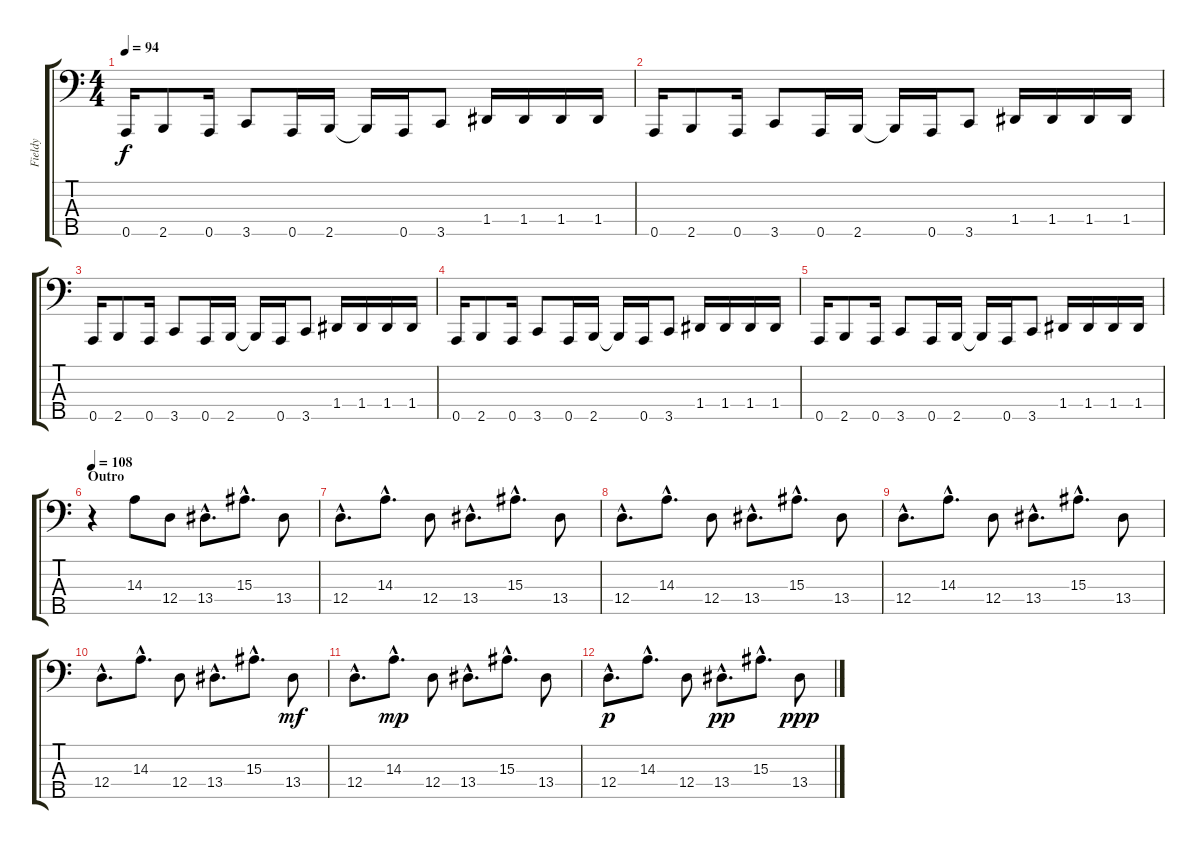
\track ("Fieldy" "Fieldy") {instrument slapbass1}
\staff {score tabs}
\tuning (F2 C2 G1 D1 A0) {hide}
\ts (4 4)
\tempo 94
\clef f4
\ks c
0.5.16{dy f} 2.5.8 0.5.16 3.5.8 0.5.16 2.5.16 2.5{t}.16 0.5.16 3.5.8 1.4.16 1.4.16 1.4.16 1.4.16 |
0.5.16 2.5.8 0.5.16 3.5.8 0.5.16 2.5.16 2.5{t}.16 0.5.16 3.5.8 1.4.16 1.4.16 1.4.16 1.4.16 |
0.5.16 2.5.8 0.5.16 3.5.8 0.5.16 2.5.16 2.5{t}.16 0.5.16 3.5.8 1.4.16 1.4.16 1.4.16 1.4.16 |
0.5.16 2.5.8 0.5.16 3.5.8 0.5.16 2.5.16 2.5{t}.16 0.5.16 3.5.8 1.4.16 1.4.16 1.4.16 1.4.16 |
0.5.16 2.5.8 0.5.16 3.5.8 0.5.16 2.5.16 2.5{t}.16 0.5.16 3.5.8 1.4.16 1.4.16 1.4.16 1.4.16 |
\section ("" "Outro")
\tempo 108
r.4{instrument electricbassfinger} 14.3.8 12.4.8 13.4{hac}.8{d} 15.3{hac}.8{d} 13.4.8 |
12.4{hac}.8{d} 14.3{hac}.8{d} 12.4.8 13.4{hac}.8{d} 15.3{hac}.8{d} 13.4.8 |
12.4{hac}.8{d} 14.3{hac}.8{d} 12.4.8 13.4{hac}.8{d} 15.3{hac}.8{d} 13.4.8 |
12.4{hac}.8{d} 14.3{hac}.8{d} 12.4.8 13.4{hac}.8{d} 15.3{hac}.8{d} 13.4.8 |
12.4{hac}.8{d} 14.3{hac}.8{d} 12.4.8 13.4{hac}.8{d} 15.3{hac}.8{d} 13.4.8{dy mf} |
12.4{hac}.8{d} 14.3{hac}.8{d dy mp} 12.4.8 13.4{hac}.8{d} 15.3{hac}.8{d} 13.4.8 |
12.4{hac}.8{d dy p} 14.3{hac}.8{d} 12.4.8 13.4{hac}.8{d dy pp} 15.3{hac}.8{d} 13.4.8{dy ppp}
